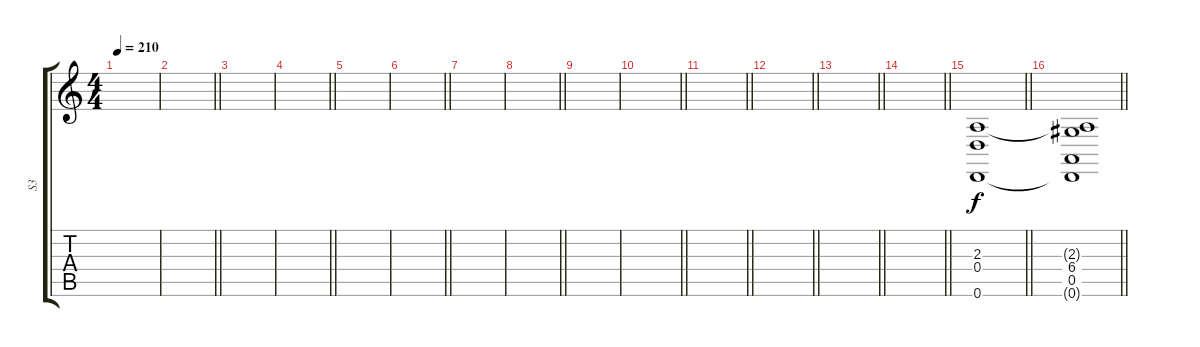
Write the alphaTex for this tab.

\track ("S3" "S3") {instrument fx1rain}
\staff {score tabs}
\tuning (E4 B3 G3 D3 A2 D2) {hide}
\ts (4 4)
\tempo 210
\clef g2
\ks c
|
\barLineRight lightlight
|
|
\barLineRight lightlight
|
|
\barLineRight lightlight
|
|
\barLineRight lightlight
|
|
\barLineRight lightlight
|
\section ("" "")
\barLineRight lightlight
|
\barLineRight lightlight
|
\barLineRight lightlight
|
\barLineRight lightlight
|
\barLineRight lightlight
(2.3 0.4 0.6).1 |
\barLineRight lightlight
(2.3{t} 6.4 0.5 0.6{t}).1
